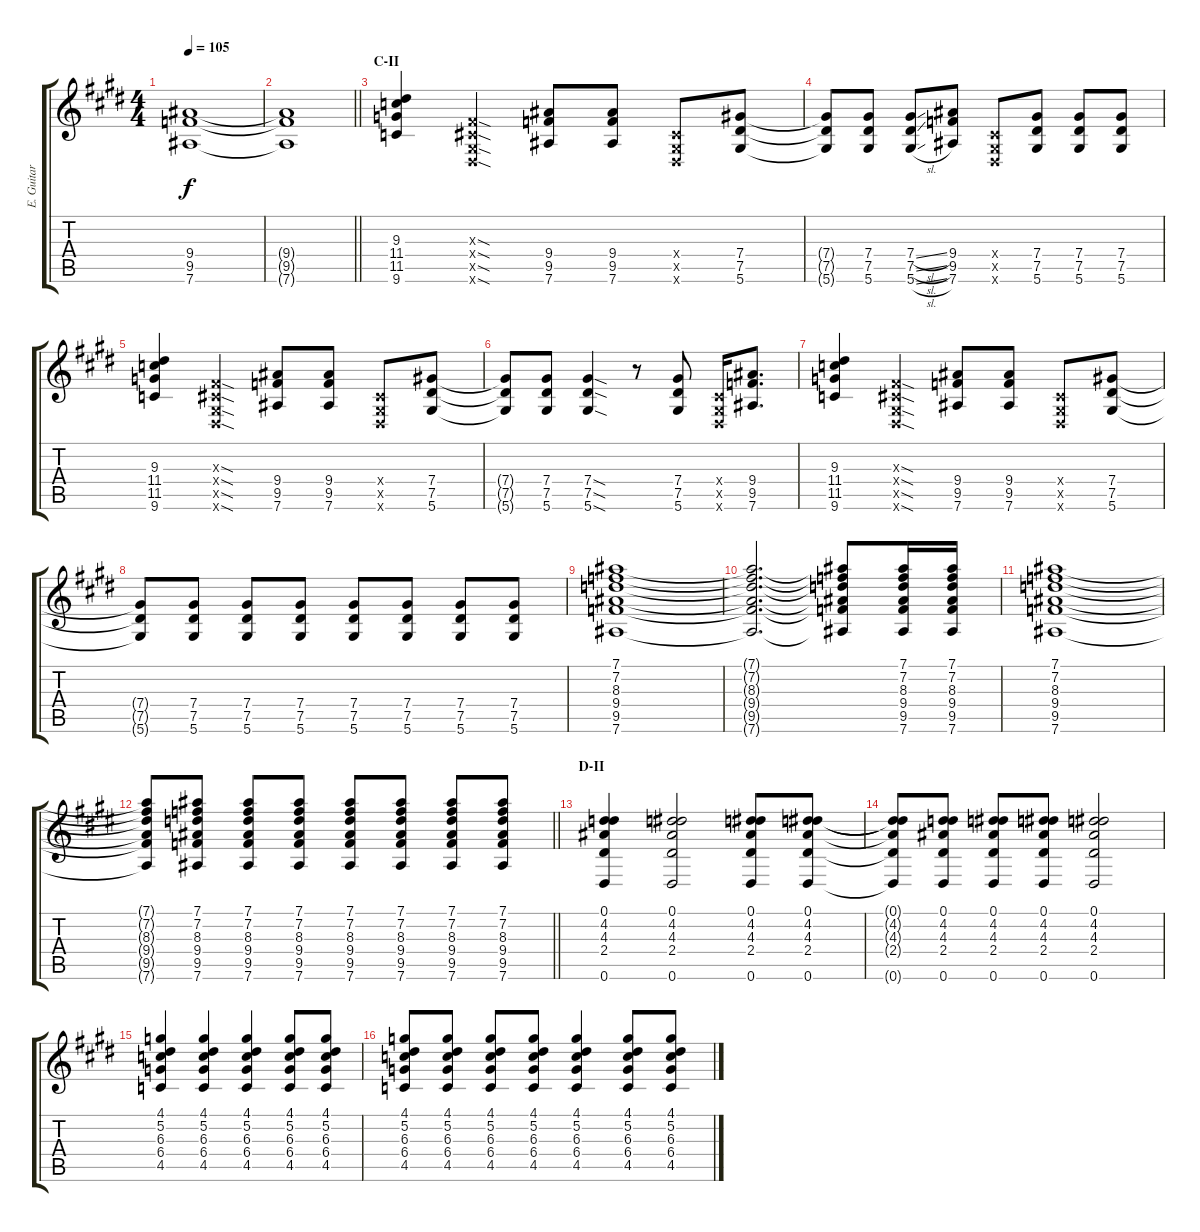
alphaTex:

\track ("E. Guitar I (Tora)" "E. Guitar ") {instrument overdrivenguitar}
\staff {score tabs}
\tuning (Eb4 Bb3 Gb3 Db3 Ab2 Eb2) {hide}
\ts (4 4)
\tempo 105
\clef g2
\ks e
(9.4 9.5 7.6).1{dy f} |
\barLineRight lightlight
(9.4{t} 9.5{t} 7.6{t}).1 |
\section ("" "C-II")
(9.3 11.4 11.5 9.6).4 (0.3{sod x} 0.4{sod x} 0.5{sod x} 0.6{sod x}).4 (9.4 9.5 7.6).8 (9.4 9.5 7.6).8 (0.4{x} 0.5{x} 0.6{x}).8 (7.4 7.5 5.6).8 |
(7.4{t} 7.5{t} 5.6{t}).8 (7.4 7.5 5.6).8 (7.4{sl} 7.5{sl} 5.6{sl}).8 (9.4 9.5 7.6).8 (0.4{x} 0.5{x} 0.6{x}).8 (7.4 7.5 5.6).8 (7.4 7.5 5.6).8 (7.4 7.5 5.6).8 |
(9.3 11.4 11.5 9.6).4 (0.3{sod x} 0.4{sod x} 0.5{sod x} 0.6{sod x}).4 (9.4 9.5 7.6).8 (9.4 9.5 7.6).8 (0.4{x} 0.5{x} 0.6{x}).8 (7.4 7.5 5.6).8 |
(7.4{t} 7.5{t} 5.6{t}).8 (7.4 7.5 5.6).8 (7.4{sod} 7.5{sod} 5.6{sod}).4 r.8 (7.4 7.5 5.6).8 (0.4{x} 0.5{x} 0.6{x}).16 (9.4 9.5 7.6).8{d} |
(9.3 11.4 11.5 9.6).4 (0.3{sod x} 0.4{sod x} 0.5{sod x} 0.6{sod x}).4 (9.4 9.5 7.6).8 (9.4 9.5 7.6).8 (0.4{x} 0.5{x} 0.6{x}).8 (7.4 7.5 5.6).8 |
(7.4{t} 7.5{t} 5.6{t}).8 (7.4 7.5 5.6).8 (7.4 7.5 5.6).8 (7.4 7.5 5.6).8 (7.4 7.5 5.6).8 (7.4 7.5 5.6).8 (7.4 7.5 5.6).8 (7.4 7.5 5.6).8 |
(7.1 7.2 8.3 9.4 9.5 7.6).1 |
(7.1{t} 7.2{t} 8.3{t} 9.4{t} 9.5{t} 7.6{t}).2{d} (7.1{t} 7.2{t} 8.3{t} 9.4{t} 9.5{t} 7.6{t}).8 (7.1 7.2 8.3 9.4 9.5 7.6).16 (7.1 7.2 8.3 9.4 9.5 7.6).16 |
(7.1 7.2 8.3 9.4 9.5 7.6).1 |
\barLineRight lightlight
(7.1{t} 7.2{t} 8.3{t} 9.4{t} 9.5{t} 7.6{t}).8 (7.1 7.2 8.3 9.4 9.5 7.6).8 (7.1 7.2 8.3 9.4 9.5 7.6).8 (7.1 7.2 8.3 9.4 9.5 7.6).8 (7.1 7.2 8.3 9.4 9.5 7.6).8 (7.1 7.2 8.3 9.4 9.5 7.6).8 (7.1 7.2 8.3 9.4 9.5 7.6).8 (7.1 7.2 8.3 9.4 9.5 7.6).8 |
\section ("" "D-II")
(0.1 4.2 4.3 2.4 0.6).4 (0.1 4.2 4.3 2.4 0.6).2 (0.1 4.2 4.3 2.4 0.6).8 (0.1 4.2 4.3 2.4 0.6).8 |
(0.1{t} 4.2{t} 4.3{t} 2.4{t} 0.6{t}).8 (0.1 4.2 4.3 2.4 0.6).8 (0.1 4.2 4.3 2.4 0.6).8 (0.1 4.2 4.3 2.4 0.6).8 (0.1 4.2 4.3 2.4 0.6).2 |
(4.1 5.2 6.3 6.4 4.5).4 (4.1 5.2 6.3 6.4 4.5).4 (4.1 5.2 6.3 6.4 4.5).4 (4.1 5.2 6.3 6.4 4.5).8 (4.1 5.2 6.3 6.4 4.5).8 |
(4.1 5.2 6.3 6.4 4.5).8 (4.1 5.2 6.3 6.4 4.5).8 (4.1 5.2 6.3 6.4 4.5).8 (4.1 5.2 6.3 6.4 4.5).8 (4.1 5.2 6.3 6.4 4.5).4 (4.1 5.2 6.3 6.4 4.5).8 (4.1 5.2 6.3 6.4 4.5).8
